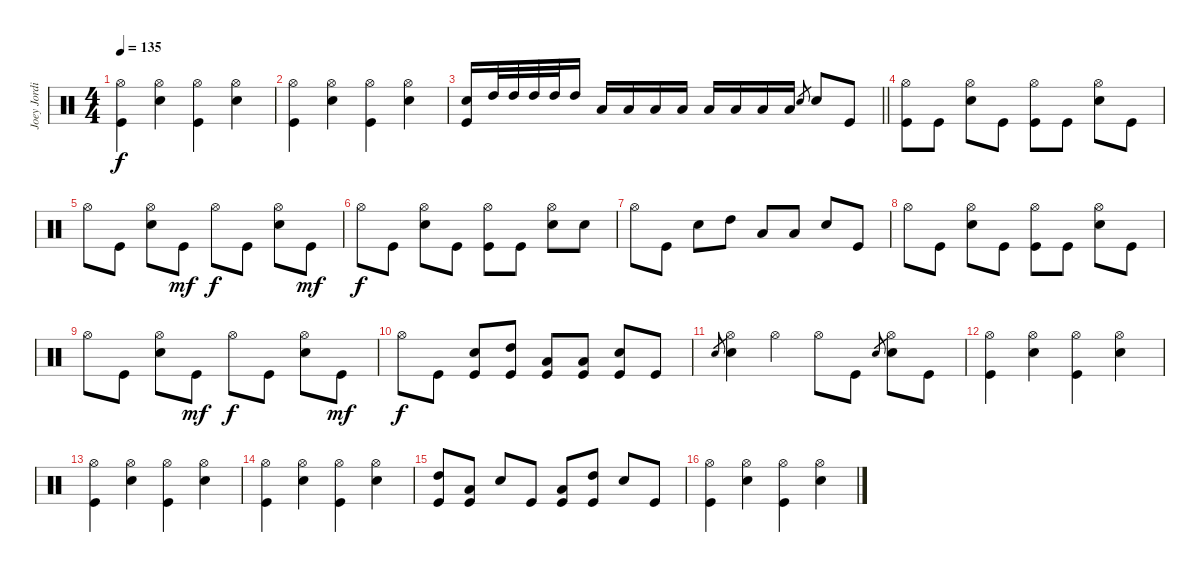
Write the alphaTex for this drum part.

\track ("Joey Jordison" "Joey Jordi") {instrument percussion}
\staff {score}
\articulation defaults
\ts (4 4)
\tempo 135
\clef neutral
\ks c
("Hi-Hat (open)" "Kick (hit)").4{dy f} ("Hi-Hat (open)" "Electric Snare (hit)").4 ("Hi-Hat (open)" "Kick (hit)").4 ("Hi-Hat (open)" "Electric Snare (hit)").4 |
("Hi-Hat (open)" "Kick (hit)").4 ("Hi-Hat (open)" "Electric Snare (hit)").4 ("Hi-Hat (open)" "Kick (hit)").4 ("Hi-Hat (open)" "Electric Snare (hit)").4 |
\barLineRight lightlight
("Electric Snare (hit)" "Kick (hit)").16 "High Tom (hit)".32 "High Tom (hit)".32 "High Tom (hit)".32 "High Tom (hit)".32 "High Tom (hit)".16 "Low Tom (hit)".16 "Low Tom (hit)".16 "Low Tom (hit)".16 "Low Tom (hit)".16 "Low Floor Tom (hit)".16 "Low Floor Tom (hit)".16 "Low Floor Tom (hit)".16 "Low Floor Tom (hit)".16 "Electric Snare (hit)".8{gr} "Electric Snare (hit)".8 "Kick (hit)".8 |
("Hi-Hat (open)" "Kick (hit)").8 "Kick (hit)".8 ("Hi-Hat (open)" "Electric Snare (hit)").8 "Kick (hit)".8 ("Hi-Hat (open)" "Kick (hit)").8 "Kick (hit)".8 ("Hi-Hat (open)" "Electric Snare (hit)").8 "Kick (hit)".8 |
"Hi-Hat (open)".8 "Kick (hit)".8 ("Hi-Hat (open)" "Electric Snare (hit)").8 "Kick (hit)".8{dy mf} "Hi-Hat (open)".8{dy f} "Kick (hit)".8 ("Hi-Hat (open)" "Electric Snare (hit)").8 "Kick (hit)".8{dy mf} |
"Hi-Hat (open)".8{dy f} "Kick (hit)".8 ("Hi-Hat (open)" "Electric Snare (hit)").8 "Kick (hit)".8 ("Hi-Hat (open)" "Kick (hit)").8 "Kick (hit)".8 ("Hi-Hat (open)" "Electric Snare (hit)").8 "Electric Snare (hit)".8 |
"Hi-Hat (open)".8 "Kick (hit)".8 "Electric Snare (hit)".8 "High Tom (hit)".8 "Low Tom (hit)".8 "Low Floor Tom (hit)".8 "Electric Snare (hit)".8 "Kick (hit)".8 |
"Hi-Hat (open)".8 "Kick (hit)".8 ("Hi-Hat (open)" "Electric Snare (hit)").8 "Kick (hit)".8 ("Hi-Hat (open)" "Kick (hit)").8 "Kick (hit)".8 ("Hi-Hat (open)" "Electric Snare (hit)").8 "Kick (hit)".8 |
"Hi-Hat (open)".8 "Kick (hit)".8 ("Hi-Hat (open)" "Electric Snare (hit)").8 "Kick (hit)".8{dy mf} "Hi-Hat (open)".8{dy f} "Kick (hit)".8 ("Hi-Hat (open)" "Electric Snare (hit)").8 "Kick (hit)".8{dy mf} |
"Hi-Hat (open)".8{dy f} "Kick (hit)".8 ("Electric Snare (hit)" "Kick (hit)").8 ("High Tom (hit)" "Kick (hit)").8 ("Low Tom (hit)" "Kick (hit)").8 ("Low Floor Tom (hit)" "Kick (hit)").8 ("Electric Snare (hit)" "Kick (hit)").8 "Kick (hit)".8 |
"Electric Snare (hit)".8{gr} ("Hi-Hat (open)" "Electric Snare (hit)").4 "Hi-Hat (open)".4 "Hi-Hat (open)".8 "Kick (hit)".8 "Electric Snare (hit)".8{gr} ("Hi-Hat (open)" "Electric Snare (hit)").8 "Kick (hit)".8 |
("Hi-Hat (open)" "Kick (hit)").4 ("Hi-Hat (open)" "Electric Snare (hit)").4 ("Hi-Hat (open)" "Kick (hit)").4 ("Hi-Hat (open)" "Electric Snare (hit)").4 |
("Hi-Hat (open)" "Kick (hit)").4 ("Hi-Hat (open)" "Electric Snare (hit)").4 ("Hi-Hat (open)" "Kick (hit)").4 ("Hi-Hat (open)" "Electric Snare (hit)").4 |
("Hi-Hat (open)" "Kick (hit)").4 ("Hi-Hat (open)" "Electric Snare (hit)").4 ("Hi-Hat (open)" "Kick (hit)").4 ("Hi-Hat (open)" "Electric Snare (hit)").4 |
("High Tom (hit)" "Kick (hit)").8 ("Low Tom (hit)" "Kick (hit)").8 "Electric Snare (hit)".8 "Kick (hit)".8 ("Low Tom (hit)" "Kick (hit)").8 ("High Tom (hit)" "Kick (hit)").8 "Electric Snare (hit)".8 "Kick (hit)".8 |
("Hi-Hat (open)" "Kick (hit)").4 ("Hi-Hat (open)" "Electric Snare (hit)").4 ("Hi-Hat (open)" "Kick (hit)").4 ("Hi-Hat (open)" "Electric Snare (hit)").4
